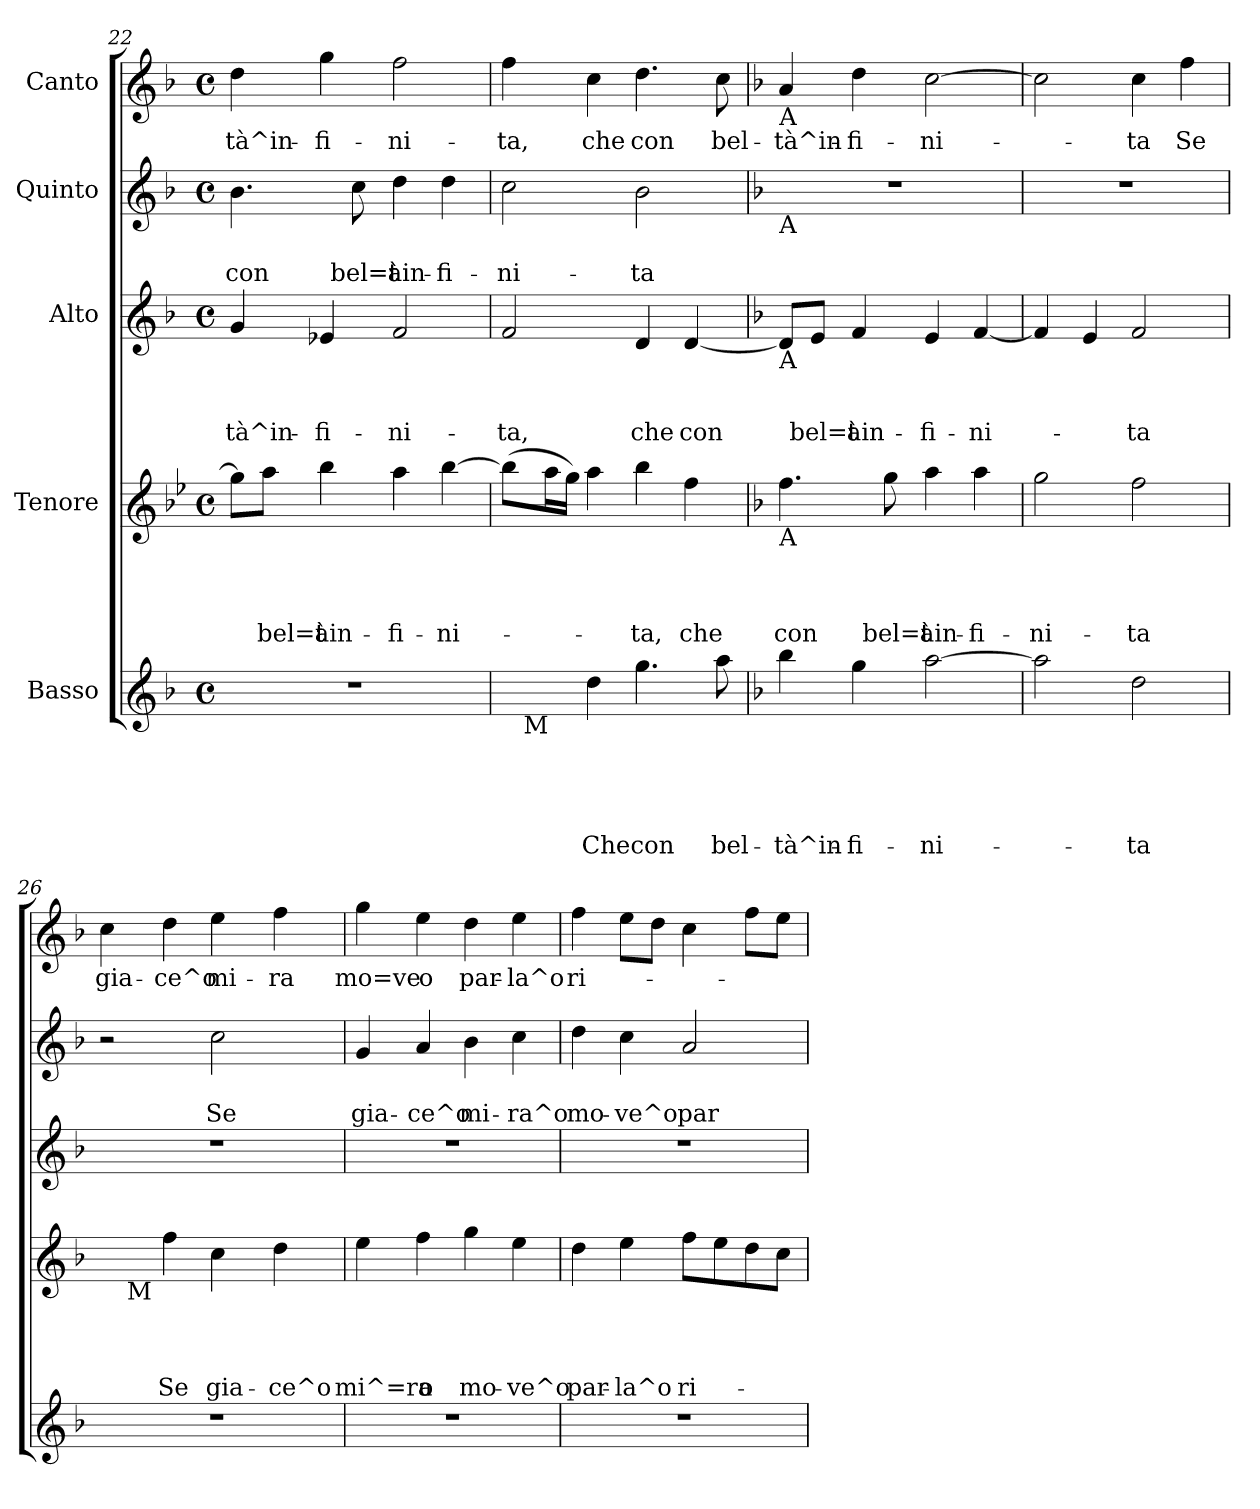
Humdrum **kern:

**kern	**text	**text	**text	**text	**text	**kern	**text	**text	**text	**text	**kern	**text	**text	**text	**kern	**text	**text	**kern	**text
*part5	*part5	*part5	*part5	*part5	*part5	*part4	*part4	*part4	*part4	*part4	*part3	*part3	*part3	*part3	*part2	*part2	*part2	*part1	*part1
*staff5	*staff5	*staff5	*staff5	*staff5	*staff5	*staff4	*staff4	*staff4	*staff4	*staff4	*staff3	*staff3	*staff3	*staff3	*staff2	*staff2	*staff2	*staff1	*staff1
*I"Basso	*	*	*	*	*	*I"Tenore	*	*	*	*	*I"Alto	*	*	*	*I"Quinto	*	*	*I"Canto	*
*clefG2	*	*	*	*	*	*clefG2	*	*	*	*	*clefG2	*	*	*	*clefG2	*	*	*clefG2	*
*k[b-]	*	*	*	*	*	*k[b-e-]	*	*	*	*	*k[b-]	*	*	*	*k[b-]	*	*	*k[b-]	*
*F:	*	*	*	*	*	*B-:	*	*	*	*	*F:	*	*	*	*F:	*	*	*F:	*
*M4/4	*	*	*	*	*	*M4/4	*	*	*	*	*M4/4	*	*	*	*M4/4	*	*	*M4/4	*
*met(c)	*	*	*	*	*	*met(c)	*	*	*	*	*met(c)	*	*	*	*met(c)	*	*	*met(c)	*
=22	=22	=22	=22	=22	=22	=22	=22	=22	=22	=22	=22	=22	=22	=22	=22	=22	=22	=22	=22
!	!	!	!	!	!	!	!	!	!	!	!	!	!	!LO:LY:b:rj	!	!	!LO:LY:b:rj	!	!LO:LY:b
1r	.	.	.	.	.	8gg\L]	.	.	.	.	4g/	.	.	-tà^in-	4.b-\	.	con	4dd\	-tà^in-
!	!	!	!	!	!	!	!	!	!	!LO:LY:b	!	!	!	!	!	!	!	!	!
.	.	.	.	.	.	8aa\J	.	.	.	bel=t	.	.	.	.	.	.	.	.	.
!	!	!	!	!	!	!	!	!	!	!LO:LY:b	!	!	!	!LO:LY:b:rj	!	!	!	!	!LO:LY:b
.	.	.	.	.	.	4bb-\	.	.	.	àin-	4e-X/	.	.	-fi-	.	.	.	4gg\	-fi-
!	!	!	!	!	!	!	!	!	!	!	!	!	!	!	!	!	!LO:LY:b:rj	!	!
.	.	.	.	.	.	.	.	.	.	.	.	.	.	.	8cc\	.	bel=t	.	.
!	!	!	!	!	!	!	!	!	!	!LO:LY:b	!	!	!	!LO:LY:b:rj	!	!	!LO:LY:b:rj	!	!LO:LY:b
.	.	.	.	.	.	4aa\	.	.	.	-fi-	2f/	.	.	-ni-	4dd\	.	àin-	2ff\	-ni-
!	!	!	!	!	!	!	!	!	!	!LO:LY:b	!	!	!	!	!	!	!LO:LY:b:rj	!	!
.	.	.	.	.	.	[>4bb-\	.	.	.	-ni-	.	.	.	.	4dd\	.	-fi-	.	.
=23	=23	=23	=23	=23	=23	=23	=23	=23	=23	=23	=23	=23	=23	=23	=23	=23	=23	=23	=23
!	!	!	!	!	!	!	!	!	!	!	!	!	!	!LO:LY:b:rj	!	!	!LO:LY:b:rj	!	!LO:LY:b
*^	*	*	*	*	*	*	*	*	*	*	*	*	*	*	*	*	*	*	*
4ryy	16ryy	.	.	.	.	.	(<8bb-\L]	.	.	.	.	2f/	.	.	-ta,	2cc\	.	-ni-	4ff\	-ta,
!	!LO:TX:b:t=M	!	!	!	!	!	!	!	!	!	!	!	!	!	!	!	!	!	!	!
.	2...ryy	.	.	.	.	.	.	.	.	.	.	.	.	.	.	.	.	.	.	.
.	.	.	.	.	.	.	16aa\L	.	.	.	.	.	.	.	.	.	.	.	.	.
.	.	.	.	.	.	.	16gg\JJ)	.	.	.	.	.	.	.	.	.	.	.	.	.
!	!	!	!	!	!	!LO:LY:b	!	!	!	!	!	!	!	!	!	!	!	!	!	!LO:LY:b
4dd\	.	.	.	.	.	Che	4aa\	.	.	.	.	.	.	.	.	.	.	.	4cc\	che
!	!	!	!	!	!	!LO:LY:b	!	!	!	!	!LO:LY:b	!	!	!	!LO:LY:b:rj	!	!	!LO:LY:b:rj	!	!LO:LY:b
4.gg\	.	.	.	.	.	con	4bb-\	.	.	.	-ta,	4d/	.	.	che	2b-\	.	-ta	4.dd\	con
!	!	!	!	!	!	!	!	!	!	!	!LO:LY:b	!	!	!	!LO:LY:b:rj	!	!	!	!	!
.	.	.	.	.	.	.	4ff\	.	.	.	che	[<4d/	.	.	con	.	.	.	.	.
!	!	!	!	!	!	!LO:LY:b	!	!	!	!	!	!	!	!	!	!	!	!	!	!LO:LY:b
8aa\	.	.	.	.	.	bel-	.	.	.	.	.	.	.	.	.	.	.	.	8cc\	bel-
*v	*v	*	*	*	*	*	*	*	*	*	*	*	*	*	*	*	*	*	*	*
!!LO:LB:g=z
=24	=24	=24	=24	=24	=24	=24	=24	=24	=24	=24	=24	=24	=24	=24	=24	=24	=24	=24	=24
*	*	*	*	*	*	*k[b-]	*	*	*	*	*	*	*	*	*	*	*	*	*
*	*	*	*	*	*	*F:	*	*	*	*	*	*	*	*	*	*	*	*	*
*^	*	*	*	*	*	*	*	*	*	*	*	*	*	*	*	*	*	*	*
!	!	!	!	!	!	!	!	!	!	!	!	!	!	!	!	!	!	!	!LO:TX:b:t=A	!
!	!	!	!	!	!	!	!	!	!	!	!	!	!	!	!	!LO:TX:b:t=A	!	!	!	!
!	!	!	!	!	!	!	!	!	!	!	!	!LO:TX:b:t=A	!	!	!	!	!	!	!	!
!	!	!	!	!	!	!	!LO:TX:b:t=A	!	!	!	!	!	!	!	!	!	!	!	!	!
!LO:TX:b:t=B	!	!	!	!	!	!	!	!	!	!	!	!	!	!	!	!	!	!	!	!
!	!	!	!	!	!	!LO:LY:b	!	!	!	!	!LO:LY:b	!	!	!	!	!	!	!	!	!LO:LY:b
*v	*v	*	*	*	*	*	*	*	*	*	*	*	*	*	*	*	*	*	*	*
4bb-\	.	.	.	.	-tà^in-	4.ff\	.	.	.	con	8d/L]	.	.	.	1r	.	.	4a/	-tà^in-
!	!	!	!	!	!	!	!	!	!	!	!	!	!	!LO:LY:b:rj	!	!	!	!	!
.	.	.	.	.	.	.	.	.	.	.	8e/J	.	.	bel=t	.	.	.	.	.
!	!	!	!	!	!LO:LY:b	!	!	!	!	!	!	!	!	!LO:LY:b:rj	!	!	!	!	!LO:LY:b
4gg\	.	.	.	.	-fi-	.	.	.	.	.	4f/	.	.	àin-	.	.	.	4dd\	-fi-
!	!	!	!	!	!	!	!	!	!	!LO:LY:b	!	!	!	!	!	!	!	!	!
.	.	.	.	.	.	8gg\	.	.	.	bel=t	.	.	.	.	.	.	.	.	.
!	!	!	!	!	!LO:LY:b	!	!	!	!	!LO:LY:b	!	!	!	!LO:LY:b:rj	!	!	!	!	!LO:LY:b
[>2aa\	.	.	.	.	-ni-	4aa\	.	.	.	àin-	4e/	.	.	-fi-	.	.	.	[>2cc\	-ni-
!	!	!	!	!	!	!	!	!	!	!LO:LY:b	!	!	!	!LO:LY:b:rj	!	!	!	!	!
.	.	.	.	.	.	4aa\	.	.	.	-fi-	[<4f/	.	.	-ni-	.	.	.	.	.
=25	=25	=25	=25	=25	=25	=25	=25	=25	=25	=25	=25	=25	=25	=25	=25	=25	=25	=25	=25
!	!	!	!	!	!	!	!	!	!	!LO:LY:b	!	!	!	!	!	!	!	!	!
2aa\]	.	.	.	.	.	2gg\	.	.	.	-ni-	4f/]	.	.	.	1r	.	.	2cc\]	.
.	.	.	.	.	.	.	.	.	.	.	4e/	.	.	.	.	.	.	.	.
!	!	!	!	!	!LO:LY:b	!	!	!	!	!LO:LY:b	!	!	!	!LO:LY:b:rj	!	!	!	!	!LO:LY:b
2dd\	.	.	.	.	-ta	2ff\	.	.	.	-ta	2f/	.	.	-ta	.	.	.	4cc\	-ta
!	!	!	!	!	!	!	!	!	!	!	!	!	!	!	!	!	!	!	!LO:LY:b
.	.	.	.	.	.	.	.	.	.	.	.	.	.	.	.	.	.	4ff\	Se
=26	=26	=26	=26	=26	=26	=26	=26	=26	=26	=26	=26	=26	=26	=26	=26	=26	=26	=26	=26
!	!	!	!	!	!	!	!	!	!	!	!	!	!	!	!	!	!	!	!LO:LY:b
*	*	*	*	*	*	*^	*	*	*	*	*	*	*	*	*	*	*	*	*
1r	.	.	.	.	.	4ryy	16.ryy	.	.	.	.	1r	.	.	.	2r	.	.	4cc\	gia-
!	!	!	!	!	!	!	!LO:TX:b:t=M	!	!	!	!	!	!	!	!	!	!	!	!	!
.	.	.	.	.	.	.	2ryy	.	.	.	.	.	.	.	.	.	.	.	.	.
!	!	!	!	!	!	!	!	!	!	!	!LO:LY:b	!	!	!	!	!	!	!	!	!LO:LY:b
.	.	.	.	.	.	4ff\	.	.	.	.	Se	.	.	.	.	.	.	.	4dd\	-ce^o
!	!	!	!	!	!	!	!	!	!	!	!LO:LY:b	!	!	!	!	!	!	!LO:LY:b:rj	!	!LO:LY:b
.	.	.	.	.	.	4cc\	.	.	.	.	gia-	.	.	.	.	2cc\	.	Se	4ee\	mi-
.	.	.	.	.	.	.	4ryy	.	.	.	.	.	.	.	.	.	.	.	.	.
!	!	!	!	!	!	!	!	!	!	!	!LO:LY:b	!	!	!	!	!	!	!	!	!LO:LY:b
.	.	.	.	.	.	4dd\	.	.	.	.	-ce^o	.	.	.	.	.	.	.	4ff\	-ra
.	.	.	.	.	.	.	8ryy	.	.	.	.	.	.	.	.	.	.	.	.	.
.	.	.	.	.	.	.	32ryy	.	.	.	.	.	.	.	.	.	.	.	.	.
=27	=27	=27	=27	=27	=27	=27	=27	=27	=27	=27	=27	=27	=27	=27	=27	=27	=27	=27	=27	=27
!	!	!	!	!	!	!	!	!	!	!	!LO:LY:b	!	!	!	!	!	!	!LO:LY:b:rj	!	!LO:LY:b
*	*	*	*	*	*	*v	*v	*	*	*	*	*	*	*	*	*	*	*	*	*
1r	.	.	.	.	.	4ee\	.	.	.	mi^=ra	1r	.	.	.	4g/	.	gia-	4gg\	mo=ve
!	!	!	!	!	!	!	!	!	!	!LO:LY:b	!	!	!	!	!	!	!LO:LY:b:rj	!	!LO:LY:b
.	.	.	.	.	.	4ff\	.	.	.	o	.	.	.	.	4a/	.	-ce^o	4ee\	o
!	!	!	!	!	!	!	!	!	!	!LO:LY:b	!	!	!	!	!	!	!LO:LY:b:rj	!	!LO:LY:b
.	.	.	.	.	.	4gg\	.	.	.	mo-	.	.	.	.	4b-\	.	mi-	4dd\	par-
!	!	!	!	!	!	!	!	!	!	!LO:LY:b	!	!	!	!	!	!	!LO:LY:b:rj	!	!LO:LY:b
.	.	.	.	.	.	4ee\	.	.	.	-ve^o	.	.	.	.	4cc\	.	-ra^o	4ee\	-la^o
=28	=28	=28	=28	=28	=28	=28	=28	=28	=28	=28	=28	=28	=28	=28	=28	=28	=28	=28	=28
!	!	!	!	!	!	!	!	!	!	!LO:LY:b	!	!	!	!	!	!	!LO:LY:b:rj	!	!LO:LY:b
1r	.	.	.	.	.	4dd\	.	.	.	par-	1r	.	.	.	4dd\	.	mo-	4ff\	ri-
!	!	!	!	!	!	!	!	!	!	!LO:LY:b	!	!	!	!	!	!	!LO:LY:b:rj	!	!
.	.	.	.	.	.	4ee\	.	.	.	-la^o	.	.	.	.	4cc\	.	-ve^o	8ee\L	.
.	.	.	.	.	.	.	.	.	.	.	.	.	.	.	.	.	.	8dd\J	.
!	!	!	!	!	!	!	!	!	!	!LO:LY:b	!	!	!	!	!	!	!LO:LY:b:rj	!	!
.	.	.	.	.	.	8ff\L	.	.	.	ri-	.	.	.	.	2a/	.	par-	4cc\	.
.	.	.	.	.	.	8ee\	.	.	.	.	.	.	.	.	.	.	.	.	.
.	.	.	.	.	.	8dd\	.	.	.	.	.	.	.	.	.	.	.	8ff\L	.
.	.	.	.	.	.	8cc\J	.	.	.	.	.	.	.	.	.	.	.	8ee\J	.
=	=	=	=	=	=	=	=	=	=	=	=	=	=	=	=	=	=	=	=
*-	*-	*-	*-	*-	*-	*-	*-	*-	*-	*-	*-	*-	*-	*-	*-	*-	*-	*-	*-
